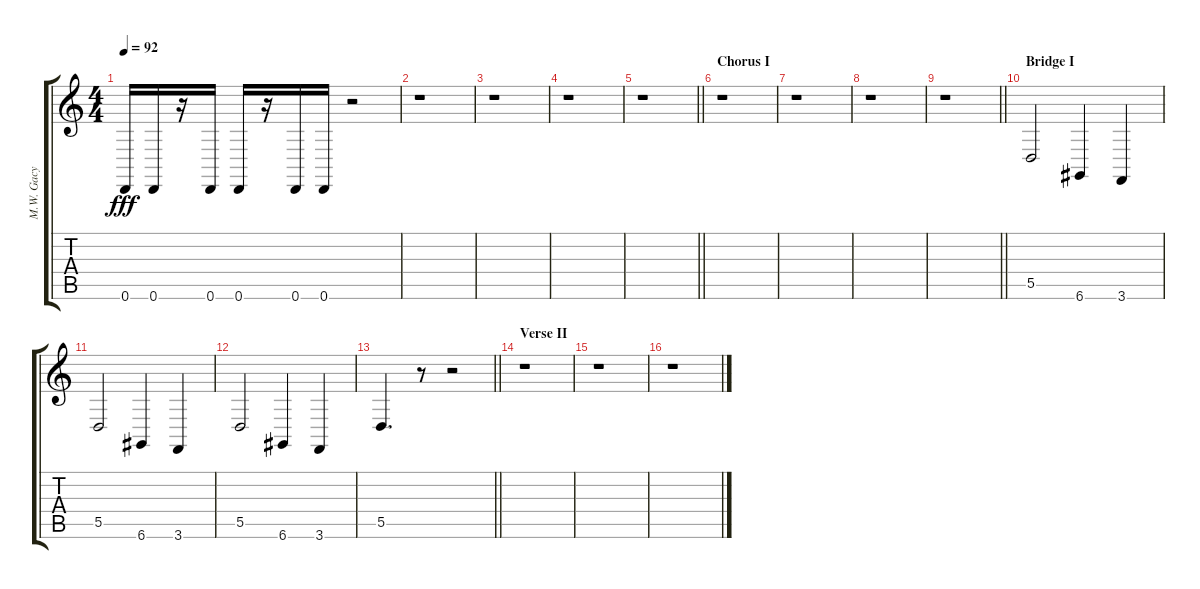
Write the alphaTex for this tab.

\track ("M.W. Gacy" "M.W. Gacy") {instrument stringensemble1}
\staff {score tabs}
\tuning (E4 B3 G3 D3 A2 D2) {hide}
\ts (4 4)
\tempo 92
\clef g2
\ks c
0.6.16{dy fff} 0.6.16 r.16 0.6.16 0.6.16 r.16 0.6.16 0.6.16 r.2 |
r.1 |
r.1 |
r.1 |
\barLineRight lightlight
r.1 |
\section ("" "Chorus I")
r.1 |
r.1 |
r.1 |
\barLineRight lightlight
r.1 |
\section ("" "Bridge I")
5.5.2{instrument stringensemble2} 6.6.4 3.6.4 |
5.5.2 6.6.4 3.6.4 |
5.5.2 6.6.4 3.6.4 |
\barLineRight lightlight
5.5.4{d} r.8 r.2 |
\section ("" "Verse II")
r.1 |
r.1 |
r.1
